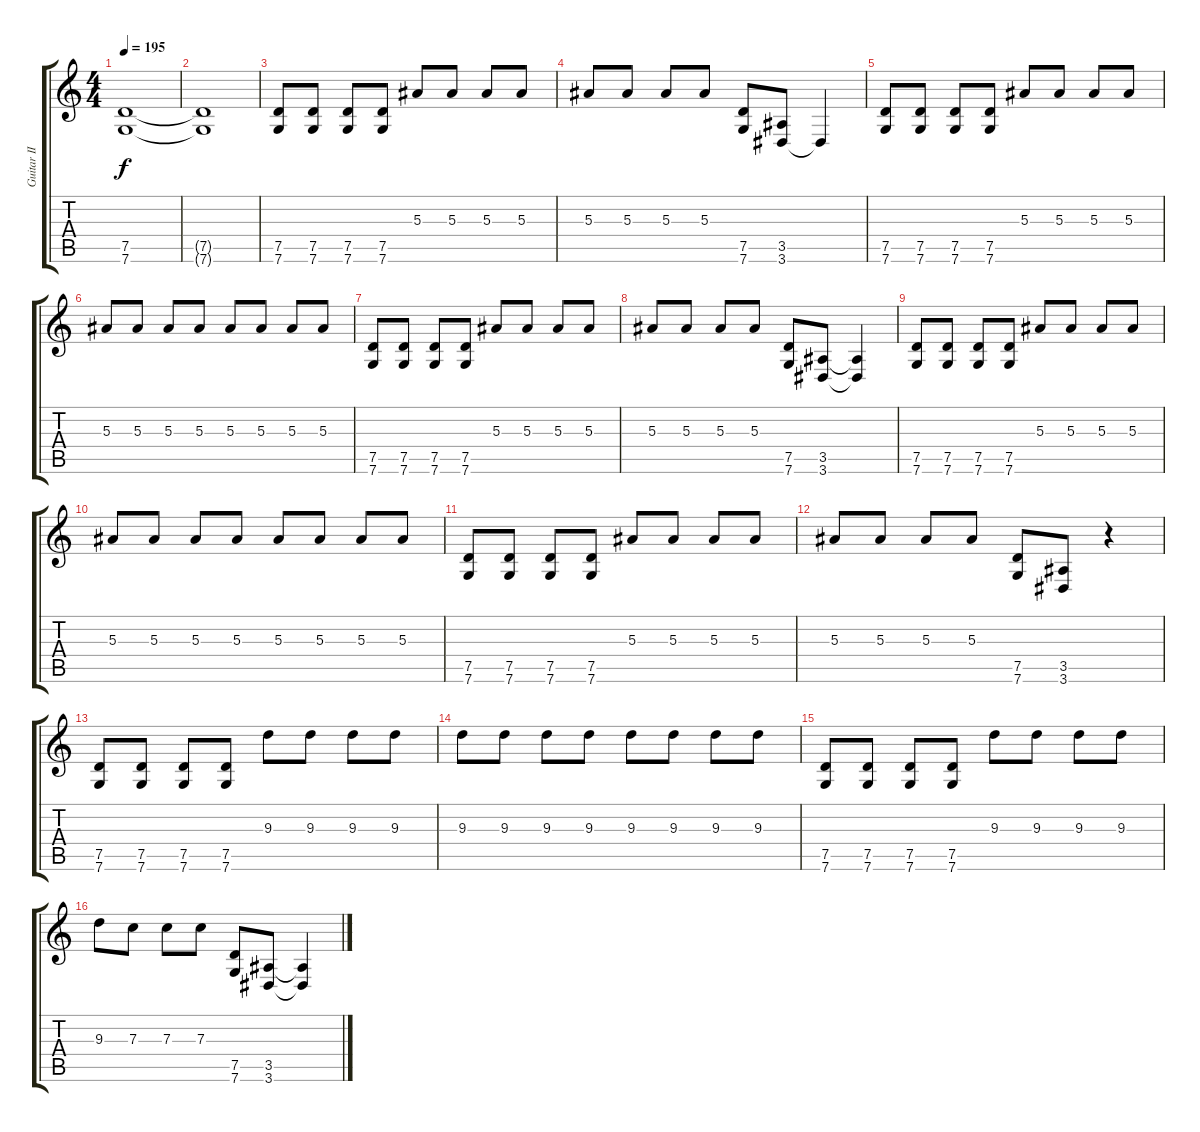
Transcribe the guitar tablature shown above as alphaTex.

\track ("Guitar II" "Guitar II") {instrument overdrivenguitar}
\staff {score tabs}
\tuning (D4 A3 F3 C3 G2 C2) {hide}
\ts (4 4)
\tempo 195
\clef g2
\ks c
(7.5 7.6).1{dy f} |
(7.5{t} 7.6{t}).1 |
(7.5 7.6).8 (7.5 7.6).8 (7.5 7.6).8 (7.5 7.6).8 5.3.8 5.3.8 5.3.8 5.3.8 |
5.3.8 5.3.8 5.3.8 5.3.8 (7.5 7.6).8 (3.5 3.6).8 3.6{t}.4 |
(7.5 7.6).8 (7.5 7.6).8 (7.5 7.6).8 (7.5 7.6).8 5.3.8 5.3.8 5.3.8 5.3.8 |
5.3.8 5.3.8 5.3.8 5.3.8 5.3.8 5.3.8 5.3.8 5.3.8 |
(7.5 7.6).8 (7.5 7.6).8 (7.5 7.6).8 (7.5 7.6).8 5.3.8 5.3.8 5.3.8 5.3.8 |
5.3.8 5.3.8 5.3.8 5.3.8 (7.5 7.6).8 (3.5 3.6).8 (3.5{t} 3.6{t}).4 |
(7.5 7.6).8 (7.5 7.6).8 (7.5 7.6).8 (7.5 7.6).8 5.3.8 5.3.8 5.3.8 5.3.8 |
5.3.8 5.3.8 5.3.8 5.3.8 5.3.8 5.3.8 5.3.8 5.3.8 |
(7.5 7.6).8 (7.5 7.6).8 (7.5 7.6).8 (7.5 7.6).8 5.3.8 5.3.8 5.3.8 5.3.8 |
5.3.8 5.3.8 5.3.8 5.3.8 (7.5 7.6).8 (3.5 3.6).8 r.4 |
(7.5 7.6).8 (7.5 7.6).8 (7.5 7.6).8 (7.5 7.6).8 9.3.8 9.3.8 9.3.8 9.3.8 |
9.3.8 9.3.8 9.3.8 9.3.8 9.3.8 9.3.8 9.3.8 9.3.8 |
(7.5 7.6).8 (7.5 7.6).8 (7.5 7.6).8 (7.5 7.6).8 9.3.8 9.3.8 9.3.8 9.3.8 |
9.3.8 7.3.8 7.3.8 7.3.8 (7.5 7.6).8 (3.5 3.6).8 (3.5{t} 3.6{t}).4
